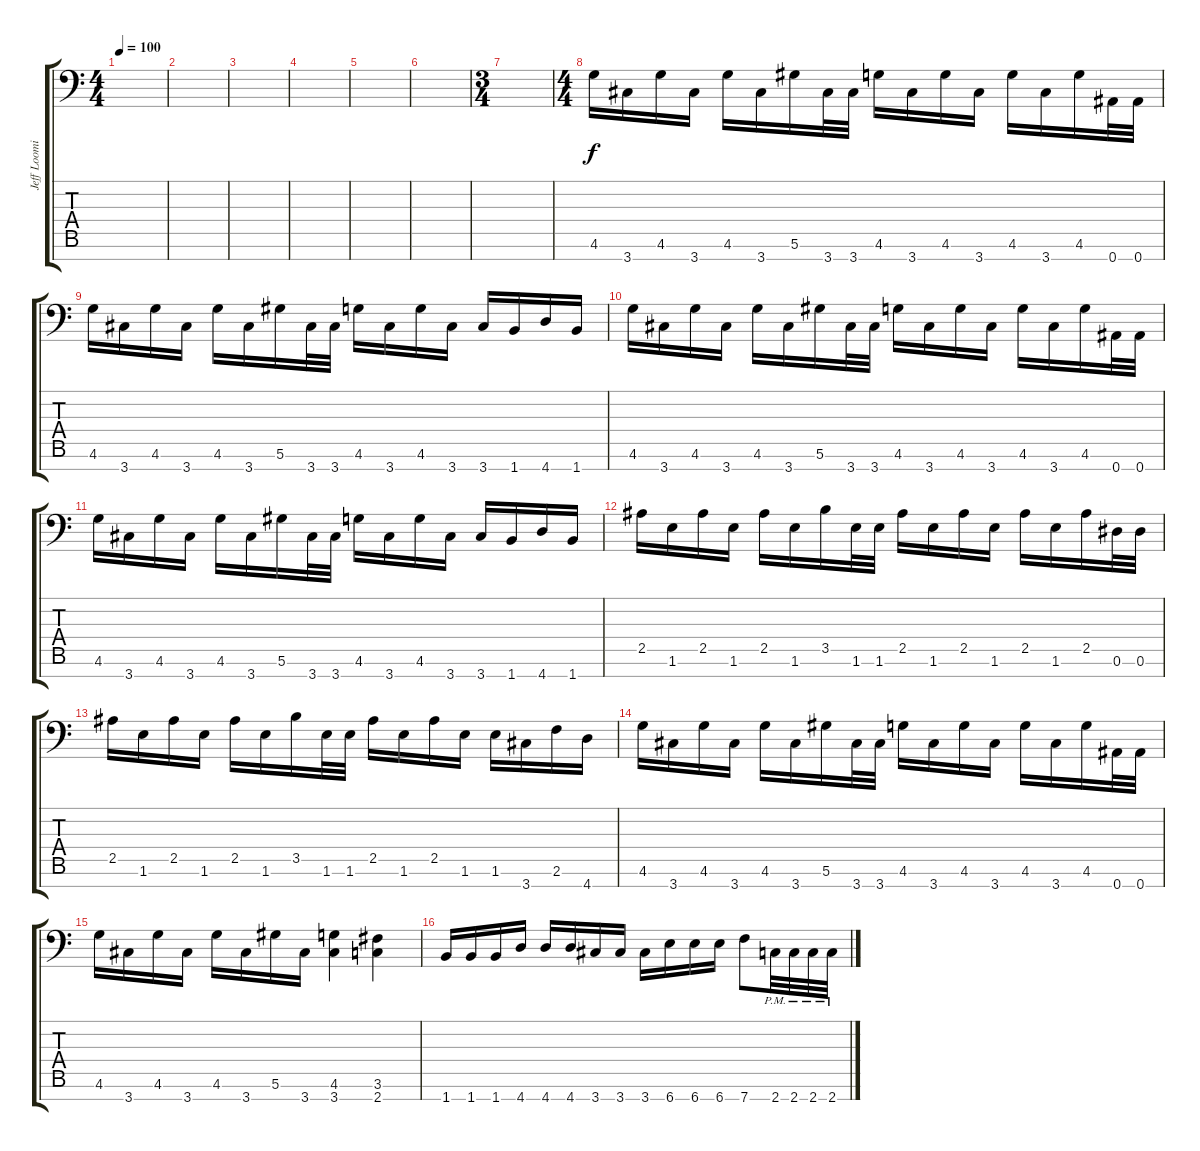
\track ("Jeff Loomis" "Jeff Loomi") {instrument distortionguitar}
\staff {score tabs}
\tuning (Eb4 Bb3 Gb3 Db3 Ab2 Eb2 Bb1) {hide}
\ts (4 4)
\tempo 100
\clef f4
\ks c
|
|
|
|
|
|
\ts (3 4)
|
\ts (4 4)
4.6.16 3.7.16 4.6.16 3.7.16 4.6.16 3.7.16 5.6.16 3.7.32 3.7.32 4.6.16 3.7.16 4.6.16 3.7.16 4.6.16 3.7.16 4.6.16 0.7.32 0.7.32 |
4.6.16 3.7.16 4.6.16 3.7.16 4.6.16 3.7.16 5.6.16 3.7.32 3.7.32 4.6.16 3.7.16 4.6.16 3.7.16 3.7.16 1.7.16 4.7.16 1.7.16 |
4.6.16 3.7.16 4.6.16 3.7.16 4.6.16 3.7.16 5.6.16 3.7.32 3.7.32 4.6.16 3.7.16 4.6.16 3.7.16 4.6.16 3.7.16 4.6.16 0.7.32 0.7.32 |
4.6.16 3.7.16 4.6.16 3.7.16 4.6.16 3.7.16 5.6.16 3.7.32 3.7.32 4.6.16 3.7.16 4.6.16 3.7.16 3.7.16 1.7.16 4.7.16 1.7.16 |
2.5.16 1.6.16 2.5.16 1.6.16 2.5.16 1.6.16 3.5.16 1.6.32 1.6.32 2.5.16 1.6.16 2.5.16 1.6.16 2.5.16 1.6.16 2.5.16 0.6.32 0.6.32 |
2.5.16 1.6.16 2.5.16 1.6.16 2.5.16 1.6.16 3.5.16 1.6.32 1.6.32 2.5.16 1.6.16 2.5.16 1.6.16 1.6.16 3.7.16 2.6.16 4.7.16 |
4.6.16 3.7.16 4.6.16 3.7.16 4.6.16 3.7.16 5.6.16 3.7.32 3.7.32 4.6.16 3.7.16 4.6.16 3.7.16 4.6.16 3.7.16 4.6.16 0.7.32 0.7.32 |
4.6.16 3.7.16 4.6.16 3.7.16 4.6.16 3.7.16 5.6.16 3.7.16 (4.6 3.7).4 (3.6 2.7).4 |
1.7.16 1.7.16 1.7.16 4.7.16 4.7.16 4.7.16 3.7.16 3.7.16 3.7.16 6.7.16 6.7.16 6.7.16 7.7.8 2.7{pm}.32 2.7{pm}.32 2.7{pm}.32 2.7{pm}.32
